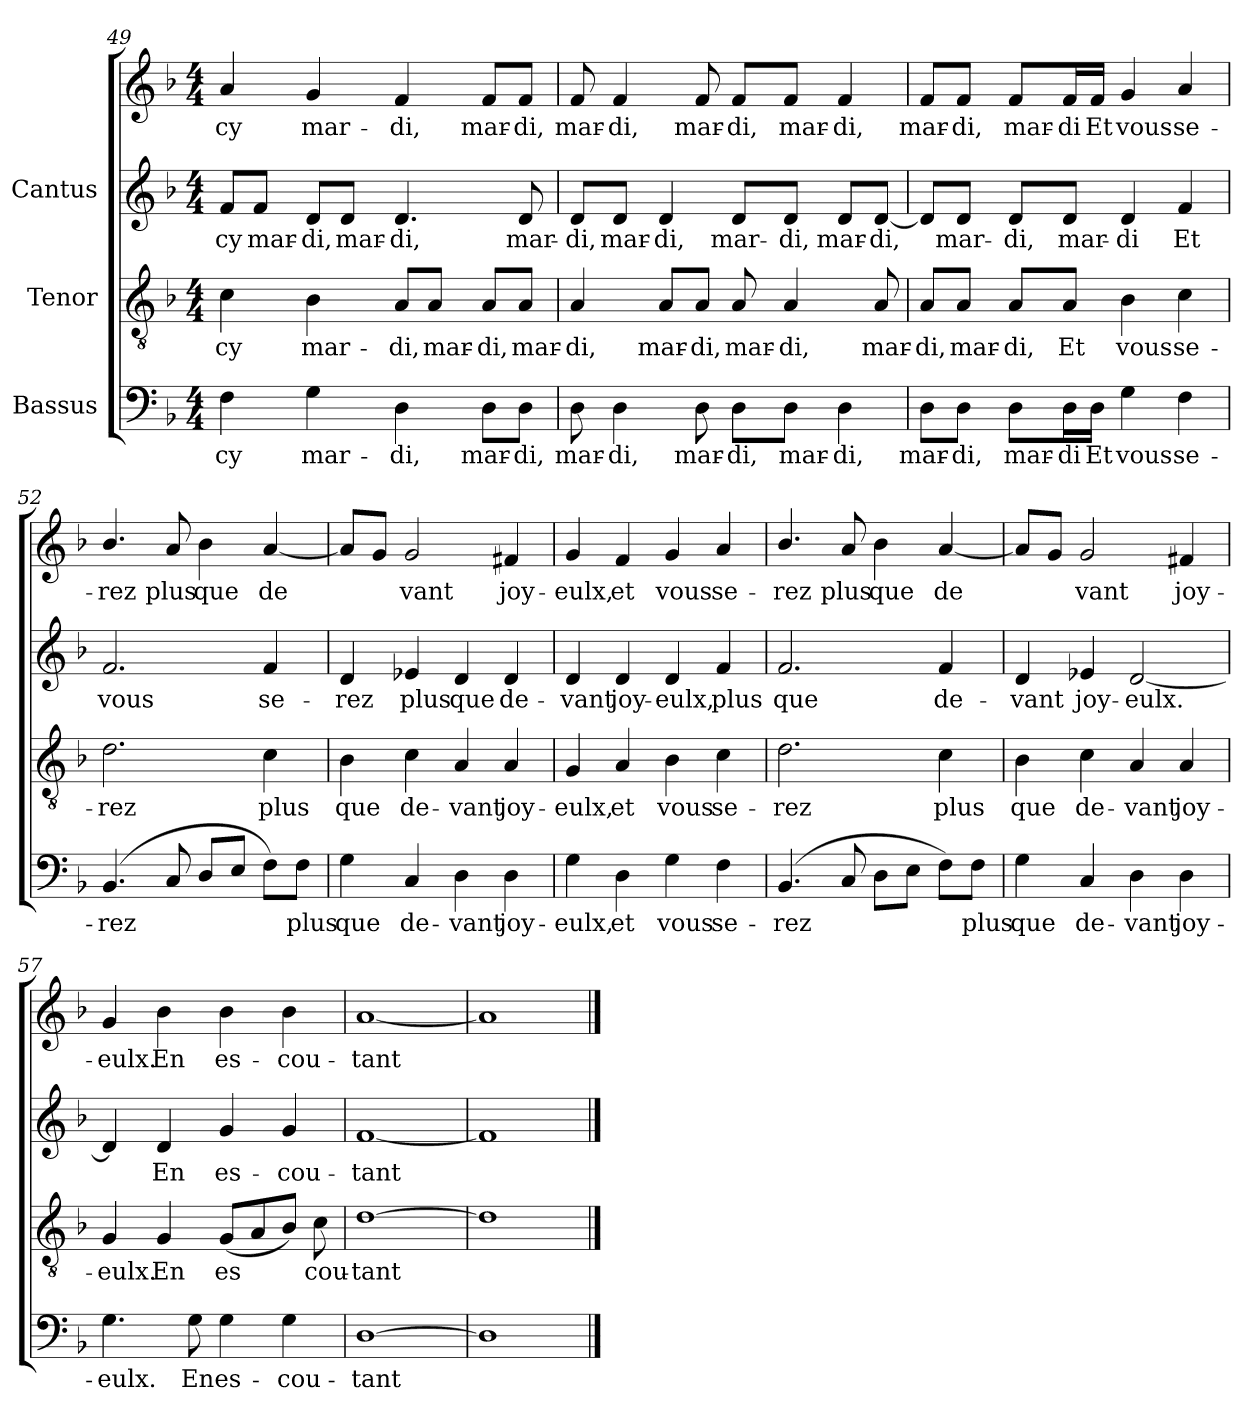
**kern	**text	**kern	**text	**kern	**text	**kern	**text
*part3	*part3	*part2	*part2	*part1	*part1	*part1	*part1
*staff4	*staff4	*staff3	*staff3	*staff2	*staff2	*staff1	*staff1
*I"Bassus	*	*I"Tenor	*	*I"Cantus	*	*	*
*clefF4	*	*clefGv2	*	*clefG2	*	*clefG2	*
*k[b-]	*	*k[b-]	*	*k[b-]	*	*k[b-]	*
*F:	*	*F:	*	*F:	*	*F:	*
*M4/4	*	*M4/4	*	*M4/4	*	*M4/4	*
=49	=49	=49	=49	=49	=49	=49	=49
!	!LO:LY:b:cj	!	!LO:LY:b:cj	!	!LO:LY:b:cj	!	!LO:LY:b:cj
4F\	cy	4c\	cy	8f/L	cy	4a/	cy
!	!	!	!	!	!LO:LY:b:cj	!	!
.	.	.	.	8f/J	mar-	.	.
!	!LO:LY:b:cj	!	!LO:LY:b:cj	!	!LO:LY:b:cj	!	!LO:LY:b:cj
4G\	mar-	4B-\	mar-	8d/L	-di,	4g/	mar-
!	!	!	!	!	!LO:LY:b:cj	!	!
.	.	.	.	8d/J	mar-	.	.
!	!LO:LY:b:cj	!	!LO:LY:b:cj	!	!LO:LY:b:cj	!	!LO:LY:b:cj
4D\	-di,	8A/L	-di,	4.d/	-di,	4f/	-di,
!	!	!	!LO:LY:b:cj	!	!	!	!
.	.	8A/J	mar-	.	.	.	.
!	!LO:LY:b:cj	!	!LO:LY:b:cj	!	!	!	!LO:LY:b:cj
8D\L	mar-	8A/L	-di,	.	.	8f/L	mar-
!	!LO:LY:b:cj	!	!LO:LY:b:cj	!	!LO:LY:b:cj	!	!LO:LY:b:cj
8D\J	-di,	8A/J	mar-	8d/	mar-	8f/J	-di,
=50	=50	=50	=50	=50	=50	=50	=50
!	!LO:LY:b:cj	!	!LO:LY:b:cj	!	!LO:LY:b:cj	!	!LO:LY:b:cj
8D\	mar-	4A/	-di,	8d/L	di,	8f/	-mar-
!	!LO:LY:b:cj	!	!	!	!LO:LY:b:cj	!	!LO:LY:b:cj
4D\	-di,	.	.	8d/J	mar-	4f/	-di,
!	!	!	!LO:LY:b:cj	!	!LO:LY:b:cj	!	!
.	.	8A/L	mar-	4d/	-di,	.	.
!	!LO:LY:b:cj	!	!LO:LY:b:cj	!	!	!	!LO:LY:b:cj
8D\	mar-	8A/J	-di,	.	.	8f/	mar-
!	!LO:LY:b:cj	!	!LO:LY:b:cj	!	!LO:LY:b:cj	!	!LO:LY:b:cj
8D\L	-di,	8A/	mar-	8d/L	mar-	8f/L	-di,
!	!LO:LY:b:cj	!	!LO:LY:b:cj	!	!LO:LY:b:cj	!	!LO:LY:b:cj
8D\J	mar-	4A/	-di,	8d/J	-di,	8f/J	mar-
!	!LO:LY:b:cj	!	!	!	!LO:LY:b:cj	!	!LO:LY:b:cj
4D\	-di,	.	.	8d/L	mar-	4f/	-di,
!	!	!	!LO:LY:b:cj	!	!LO:LY:b:cj	!	!
.	.	8A/	mar-	[<8d/J	-di,	.	.
!!LO:LB:g=z
=51	=51	=51	=51	=51	=51	=51	=51
!	!LO:LY:b:cj	!	!LO:LY:b:cj	!	!LO:LY:b:cj	!	!LO:LY:b:cj
8D\L	mar-	8A/L	-di,	8d/L]	-	8f/L	mar-
!	!LO:LY:b:cj	!	!LO:LY:b:cj	!	!LO:LY:b:cj	!	!LO:LY:b:cj
8D\J	-di,	8A/J	mar-	8d/J	mar-	8f/J	-di,
!	!LO:LY:b:cj	!	!LO:LY:b:cj	!	!LO:LY:b:cj	!	!LO:LY:b:cj
8D\L	mar-	8A/L	-di,	8d/L	-di,	8f/L	mar-
!	!LO:LY:b:cj	!	!LO:LY:b:cj	!	!LO:LY:b:cj	!	!LO:LY:b:cj
16D\L	-di	8A/J	Et	8d/J	mar-	16f/	-di
!	!LO:LY:b:cj	!	!	!	!	!	!LO:LY:b:cj
16D\JJ	Et	.	.	.	.	16f/J	Et
!	!LO:LY:b:cj	!	!LO:LY:b:cj	!	!LO:LY:b:cj	!	!LO:LY:b:cj
4G\	vous	4B-\	vous	4d/	-di	4g/	vous
!	!LO:LY:b:cj	!	!LO:LY:b:cj	!	!LO:LY:b:cj	!	!LO:LY:b:cj
4F\	se-	4c\	se-	4f/	Et	4a/	se-
=52	=52	=52	=52	=52	=52	=52	=52
!	!LO:LY:b:cj	!	!LO:LY:b:cj	!	!LO:LY:b:cj	!	!LO:LY:b:cj
(<4.BB-/	-rez	2.d\	-rez	2.f/	-vous	4.b-/	rez
!	!LO:LY:b:cj	!	!	!	!	!	!LO:LY:b:cj
8C/	.	.	.	.	.	8a/	plus
!	!LO:LY:b:cj	!	!	!	!	!	!LO:LY:b:cj
8D/L	.	.	.	.	.	4b-\	que
!	!LO:LY:b:cj	!	!	!	!	!	!
8E/J	.	.	.	.	.	.	.
!	!LO:LY:b:cj	!	!LO:LY:b:cj	!	!LO:LY:b:cj	!	!LO:LY:b:cj
8F\L)	.	4c\	plus	4f/	se-	[<4a/	de-
!	!LO:LY:b:cj	!	!	!	!	!	!
8F\J	plus	.	.	.	.	.	.
=53	=53	=53	=53	=53	=53	=53	=53
!	!LO:LY:b:cj	!	!LO:LY:b:cj	!	!LO:LY:b:cj	!	!LO:LY:b:cj
4G\	que	4B-\	que	4d/	-rez	8a/L]	-
!	!	!	!	!	!	!	!LO:LY:b:cj
.	.	.	.	.	.	8g/J	.
!	!LO:LY:b:cj	!	!LO:LY:b:cj	!	!LO:LY:b:cj	!	!LO:LY:b:cj
4C/	de-	4c\	de-	4e-X/	plus	2g/	vant
!	!LO:LY:b:cj	!	!LO:LY:b:cj	!	!LO:LY:b:cj	!	!
4D\	-vant	4A/	-vant	4d/	que	.	.
!	!LO:LY:b:cj	!	!LO:LY:b:cj	!	!LO:LY:b:cj	!	!LO:LY:b:cj
4D\	joy-	4A/	joy-	4d/	de-	4f#X/	joy-
=54	=54	=54	=54	=54	=54	=54	=54
!	!LO:LY:b:cj	!	!LO:LY:b:cj	!	!LO:LY:b:cj	!	!LO:LY:b:cj
4G\	-eulx,	4G/	-eulx,	4d/	-vant	4g/	-eulx,
!	!LO:LY:b:cj	!	!LO:LY:b:cj	!	!LO:LY:b:cj	!	!LO:LY:b:cj
4D\	et	4A/	et	4d/	joy-	4f/	et
!	!LO:LY:b:cj	!	!LO:LY:b:cj	!	!LO:LY:b:cj	!	!LO:LY:b:cj
4G\	vous	4B-\	vous	4d/	-eulx,	4g/	vous
!	!LO:LY:b:cj	!	!LO:LY:b:cj	!	!LO:LY:b:cj	!	!LO:LY:b:cj
4F\	se-	4c\	se-	4f/	plus	4a/	se-
!!LO:LB:g=z
=55	=55	=55	=55	=55	=55	=55	=55
!	!LO:LY:b:cj	!	!LO:LY:b:cj	!	!LO:LY:b:cj	!	!LO:LY:b:cj
(<4.BB-/	-rez	2.d\	-rez	2.f/	-que	4.b-/	rez
!	!LO:LY:b:cj	!	!	!	!	!	!LO:LY:b:cj
8C/	.	.	.	.	.	8a/	plus
!	!LO:LY:b:cj	!	!	!	!	!	!LO:LY:b:cj
8D\L	.	.	.	.	.	4b-\	que
!	!LO:LY:b:cj	!	!	!	!	!	!
8E\J	.	.	.	.	.	.	.
!	!LO:LY:b:cj	!	!LO:LY:b:cj	!	!LO:LY:b:cj	!	!LO:LY:b:cj
8F\L)	.	4c\	plus	4f/	de-	[<4a/	de-
!	!LO:LY:b:cj	!	!	!	!	!	!
8F\J	plus	.	.	.	.	.	.
=56	=56	=56	=56	=56	=56	=56	=56
!	!LO:LY:b:cj	!	!LO:LY:b:cj	!	!LO:LY:b:cj	!	!LO:LY:b:cj
4G\	que	4B-\	que	4d/	-vant	8a/L]	-
!	!	!	!	!	!	!	!LO:LY:b:cj
.	.	.	.	.	.	8g/J	.
!	!LO:LY:b:cj	!	!LO:LY:b:cj	!	!LO:LY:b:cj	!	!LO:LY:b:cj
4C/	de-	4c\	de-	4e-X/	joy-	2g/	vant
!	!LO:LY:b:cj	!	!LO:LY:b:cj	!	!LO:LY:b:cj	!	!
4D\	-vant	4A/	-vant	[<2d/	-eulx.	.	.
!	!LO:LY:b:cj	!	!LO:LY:b:cj	!	!	!	!LO:LY:b:cj
4D\	joy-	4A/	joy-	.	.	4f#X/	joy-
=57	=57	=57	=57	=57	=57	=57	=57
!	!LO:LY:b:cj	!	!LO:LY:b:cj	!	!LO:LY:b:cj	!	!LO:LY:b:cj
4.G\	-eulx.	4G/	-eulx.	4d/]	-	4g/	eulx.
!	!	!	!LO:LY:b:cj	!	!LO:LY:b:cj	!	!LO:LY:b:cj
.	.	4G/	En	4d/	En	4b-\	En
!	!LO:LY:b:cj	!	!	!	!	!	!
8G\	En	.	.	.	.	.	.
!	!LO:LY:b:cj	!	!LO:LY:b:cj	!	!LO:LY:b:cj	!	!LO:LY:b:cj
4G\	es-	(<8G/L	es-	4g/	es-	4b-\	es-
!	!	!	!LO:LY:b:cj	!	!	!	!
.	.	8A/	-	.	.	.	.
!	!LO:LY:b:cj	!	!LO:LY:b:cj	!	!LO:LY:b:cj	!	!LO:LY:b:cj
4G\	-cou-	8B-/J)	.	4g/	-cou-	4b-\	-cou-
!	!	!	!LO:LY:b:cj	!	!	!	!
.	.	8c\	cou-	.	.	.	.
=58	=58	=58	=58	=58	=58	=58	=58
!	!LO:LY:b:cj	!	!LO:LY:b:cj	!	!LO:LY:b:cj	!	!LO:LY:b:cj
[>1D	-tant	[>1d	-tant	[<1f	tant	[<1a	-tant
=59	=59	=59	=59	=59	=59	=59	=59
1D]	.	1d]	.	1f]	.	1a]	.
==	==	==	==	==	==	==	==
*-	*-	*-	*-	*-	*-	*-	*-
